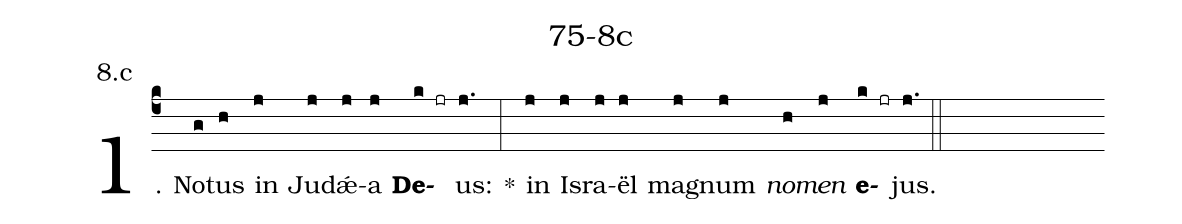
name: 75-8c;
annotation: 8.c;
%%
(c4)1. No(g)tus(h) in(j) Ju(j)dǽ(j)a(j) <b>De</b>(k jr)us:(j.) *(:) in(j) Is(j)ra(j)ël(j) ma(j)gnum(j) <i>no</i>(h)<i>men</i>(j) <b>e</b>(k jr)jus.(j.) (::)
